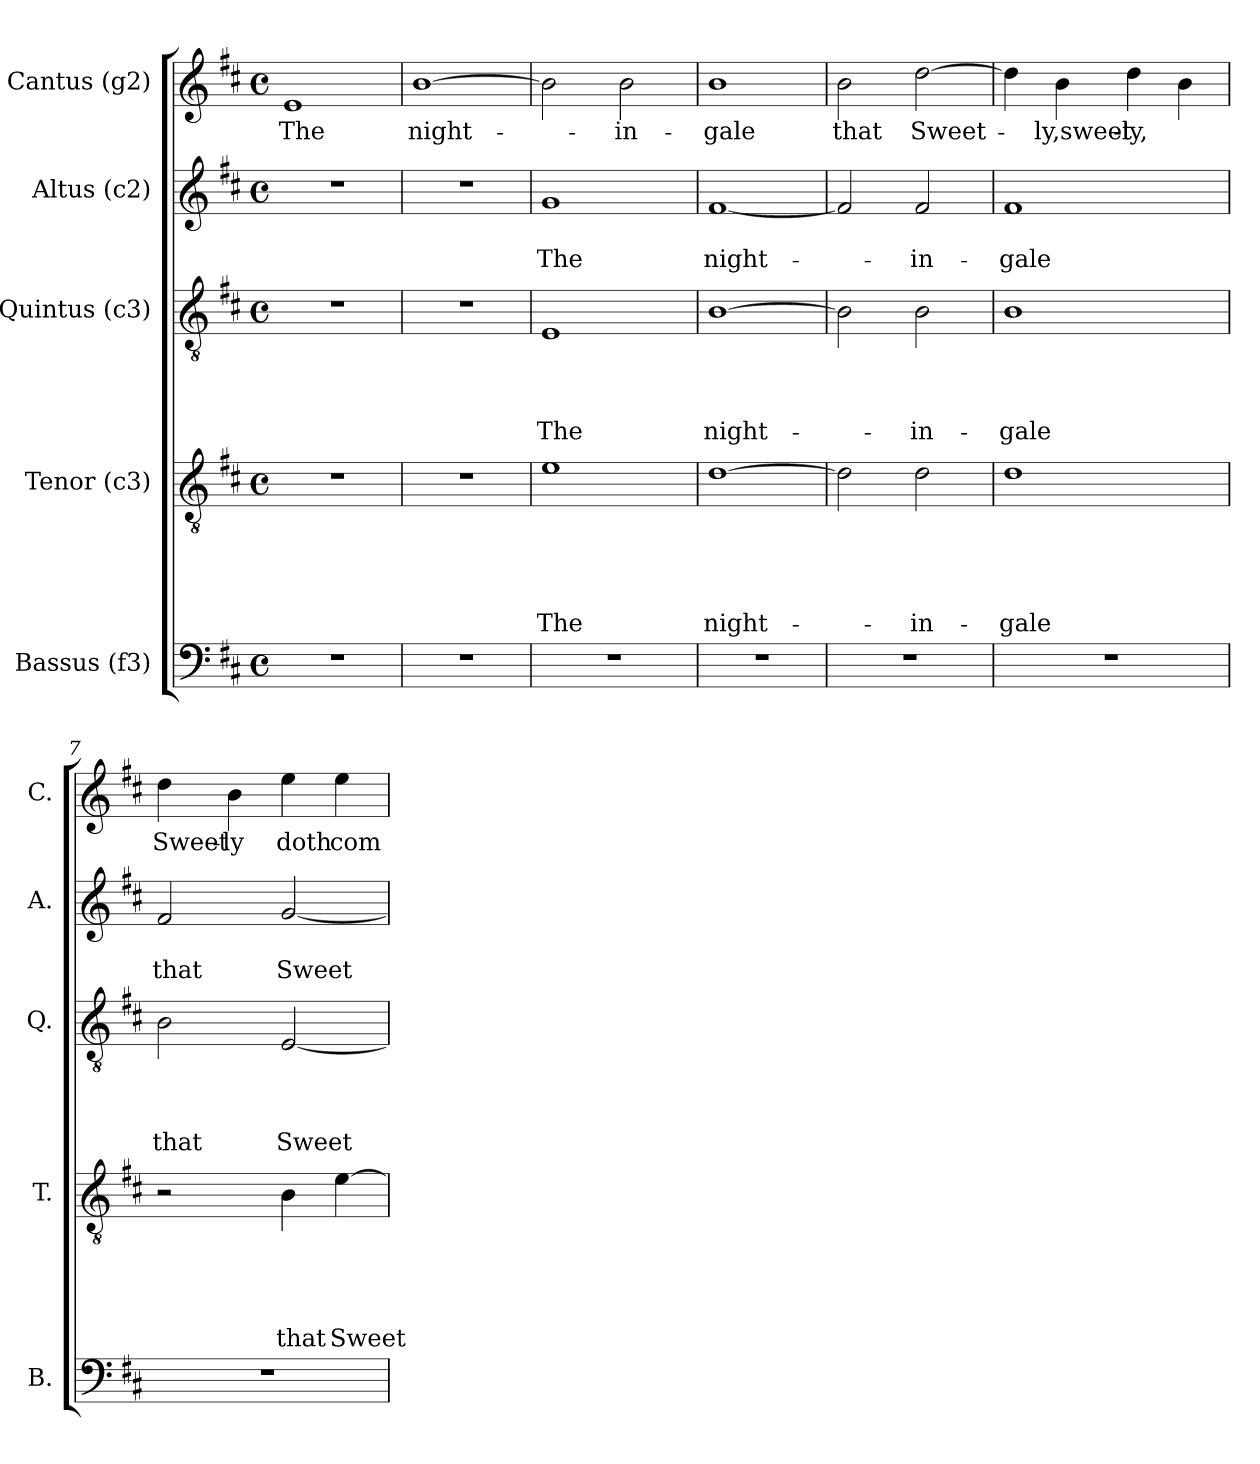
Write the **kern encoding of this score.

**kern	**kern	**text	**text	**text	**text	**text	**kern	**text	**text	**text	**text	**kern	**text	**text	**kern	**text
*part5	*part4	*part4	*part4	*part4	*part4	*part4	*part3	*part3	*part3	*part3	*part3	*part2	*part2	*part2	*part1	*part1
*staff5	*staff4	*staff4	*staff4	*staff4	*staff4	*staff4	*staff3	*staff3	*staff3	*staff3	*staff3	*staff2	*staff2	*staff2	*staff1	*staff1
*I"Bassus (f3)	*I"Tenor (c3)	*	*	*	*	*	*I"Quintus (c3)	*	*	*	*	*I"Altus (c2)	*	*	*I"Cantus (g2)	*
*I'B.	*I'T.	*	*	*	*	*	*I'Q.	*	*	*	*	*I'A.	*	*	*I'C.	*
*clefF4	*clefGv2	*	*	*	*	*	*clefGv2	*	*	*	*	*clefG2	*	*	*clefG2	*
*k[f#c#]	*k[f#c#]	*	*	*	*	*	*k[f#c#]	*	*	*	*	*k[f#c#]	*	*	*k[f#c#]	*
*D:	*D:	*	*	*	*	*	*D:	*	*	*	*	*D:	*	*	*D:	*
*M4/4	*M4/4	*	*	*	*	*	*M4/4	*	*	*	*	*M4/4	*	*	*M4/4	*
*met(c)	*met(c)	*	*	*	*	*	*met(c)	*	*	*	*	*met(c)	*	*	*met(c)	*
=1	=1	=1	=1	=1	=1	=1	=1	=1	=1	=1	=1	=1	=1	=1	=1	=1
!	!	!	!	!	!	!	!	!	!	!	!	!	!	!	!	!LO:LY:b
1r	1r	.	.	.	.	.	1r	.	.	.	.	1r	.	.	1e	The
=2	=2	=2	=2	=2	=2	=2	=2	=2	=2	=2	=2	=2	=2	=2	=2	=2
!	!	!	!	!	!	!	!	!	!	!	!	!	!	!	!	!LO:LY:b
1r	1r	.	.	.	.	.	1r	.	.	.	.	1r	.	.	[>1b	night-
=3	=3	=3	=3	=3	=3	=3	=3	=3	=3	=3	=3	=3	=3	=3	=3	=3
!	!	!	!	!	!	!LO:LY:b	!	!	!	!	!LO:LY:b	!	!	!LO:LY:b	!	!
1r	1e	.	.	.	.	The	1E	.	.	.	The	1g	.	The	2b\]	.
!	!	!	!	!	!	!	!	!	!	!	!	!	!	!	!	!LO:LY:b
.	.	.	.	.	.	.	.	.	.	.	.	.	.	.	2b\	-in-
=4	=4	=4	=4	=4	=4	=4	=4	=4	=4	=4	=4	=4	=4	=4	=4	=4
!	!	!	!	!	!	!LO:LY:b	!	!	!	!	!LO:LY:b	!	!	!LO:LY:b	!	!LO:LY:b
1r	[>1d	.	.	.	.	night-	[>1B	.	.	.	night-	[<1f#	.	night-	1b	-gale
=5	=5	=5	=5	=5	=5	=5	=5	=5	=5	=5	=5	=5	=5	=5	=5	=5
!	!	!	!	!	!	!	!	!	!	!	!	!	!	!	!	!LO:LY:b
1r	2d\]	.	.	.	.	.	2B\]	.	.	.	.	2f#/]	.	.	2b\	that
!	!	!	!	!	!	!LO:LY:b	!	!	!	!	!LO:LY:b	!	!	!LO:LY:b	!	!LO:LY:b
.	2d\	.	.	.	.	-in-	2B\	.	.	.	-in-	2f#/	.	-in-	[>2dd\	Sweet-
=6	=6	=6	=6	=6	=6	=6	=6	=6	=6	=6	=6	=6	=6	=6	=6	=6
!	!	!	!	!	!	!LO:LY:b	!	!	!	!	!LO:LY:b	!	!	!LO:LY:b	!	!
1r	1d	.	.	.	.	-gale	1B	.	.	.	-gale	1f#	.	-gale	4dd\]	.
!	!	!	!	!	!	!	!	!	!	!	!	!	!	!	!	!LO:LY:b
.	.	.	.	.	.	.	.	.	.	.	.	.	.	.	4b\	-ly,sweet-
!	!	!	!	!	!	!	!	!	!	!	!	!	!	!	!	!LO:LY:b
.	.	.	.	.	.	.	.	.	.	.	.	.	.	.	4dd\	-ly,
.	.	.	.	.	.	.	.	.	.	.	.	.	.	.	4b\	.
=7	=7	=7	=7	=7	=7	=7	=7	=7	=7	=7	=7	=7	=7	=7	=7	=7
!	!	!	!	!	!	!	!	!	!	!	!LO:LY:b	!	!	!LO:LY:b	!	!LO:LY:b
1r	2r	.	.	.	.	.	2B\	.	.	.	that	2f#/	.	that	4dd\	Sweet-
!	!	!	!	!	!	!	!	!	!	!	!	!	!	!	!	!LO:LY:b:rj
.	.	.	.	.	.	.	.	.	.	.	.	.	.	.	4b\	-ly
!	!	!	!	!	!	!LO:LY:b	!	!	!	!	!LO:LY:b	!	!	!LO:LY:b	!	!LO:LY:b
.	4B\	.	.	.	.	that	[<2E/	.	.	.	Sweet-	[<2g/	.	Sweet-	4ee\	doth
!	!	!	!	!	!	!LO:LY:b	!	!	!	!	!	!	!	!	!	!LO:LY:b
.	[<4e\	.	.	.	.	Sweet-	.	.	.	.	.	.	.	.	4ee\	com-
=	=	=	=	=	=	=	=	=	=	=	=	=	=	=	=	=
*-	*-	*-	*-	*-	*-	*-	*-	*-	*-	*-	*-	*-	*-	*-	*-	*-
